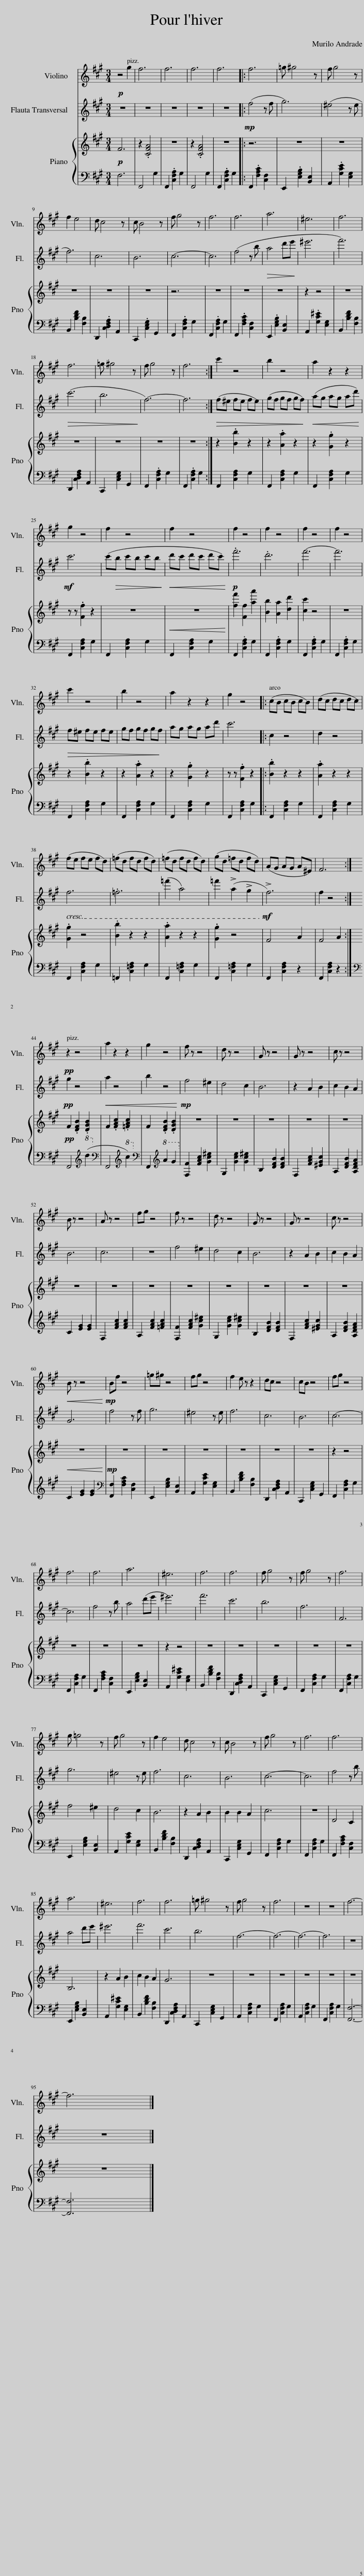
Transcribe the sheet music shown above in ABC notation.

X:1
%%score 1 2 { 3 | 4 }
L:1/8
M:3/4
I:linebreak $
K:A
V:1 treble
V:2 treble
V:3 treble
V:4 bass
V:1
!p! z4 g2 | f6 | f6 | f6 | f6 |: %5
 f6 | =g ^g4 z | f g4 z |$ f2 e4 | d c4 z | %10
 c B4 z | f g4 z | f6 | f6 | a6 | %15
 ^e6 | f6 |$ f6 | =g ^g4 z | f g4 z | %20
 f6 :| c'2 z4 | b2 z4 | a2 z2 z2 |$ g2 z4 | %25
 f2 z4 | f2 z4 | f2 z4 | f2 z4 | f2 z4 | %30
 f2 z4 |$ c'2 z4 | b2 z4 | a2 z2 z2 | g2 z4 |: %35
 (cB cB cB) | (dc dc dc) |$ (fe fe fd) | (=fd fd fd) | (=fd fd fd) | %40
 (gd =fd fd) | (AG) AG A^E | F6 :|$!pp! z2 z4 | a2 z2 z2 | %45
 g2 z4 | f z z4 | d z z4 | G z z4 | G z z4 | %50
 c z z4 |$ B z z4 | A z z4 | fg z4 | f z z4 | %55
 d z z4 | G z z4 | G z z4 | c z z4 |$!<(! B z z4!<)! | %60
!mp! Bf z4 | =g^g z4 | fg z4 | f2 e z z2 | dc z4 | %65
 cB z4 | fg z4 |$ f6 | f6 | a6 | %70
 ^e6 | f6 | f6 | f g4 z | f g4 z | %75
 f6 |$ g =g4 z | f g4 z | f2 e4 | d c4 z | %80
 c B4 z | f g4 z | f6 | f6 |$ a6 | %85
 ^e6 | f6 | f6 | =g ^g4 z | f g4 z | %90
 f6 | z6 | z6 | f6- |$ f6 |] %95
V:2
 z6 | z6 | z6 | z6 | z6 |: %5
!mp! (f4 z f | g6) | (^e4 z e |$ f6) | c6 | %10
 B6 | c6- | c6 | (f4 z b |!>(! a4 d'e'!>)! | %15
 ^e'6 | f'6) |$!>(! (c'6!>)! | b6 | f6-) | %20
 f6 :|!>(! (f^e fe fe)!>)! | (gf gf gf) |!<(! (ag ag ad')!<)! |$!mf! c'6 | %25
 (c'!>(!b c'b c'b!>)! |!<(! d'c' d'c' d'c')!<)! |!p! .f'6 | .d'6 | f'6- | %30
 f'6 |$!>(! f^e fe fe | gf gf gf!>)! | ag ag ad' | c'6 |: %35
 c2 z4 | d2 z4 |$ f6 | .=f6 | (=f'2 a4) | %40
 =f'2 (!>!a2 !>!g2 |!mf! !>!f6) | f2 z4 :|$!pp! g2 z4 |!<(! a2 z4 | %45
 b2 z4!<)! |!mp! f4 ^e2 | d4 c2 | B6 | z2 A2 B2 | %50
 c2 B2 A2 |$ B6 | c6 | z6 | f4 ^e2 | %55
 d4 c2 | B6 | z2 A2 B2 | c2 B2 A2 |$ G6 | %60
 f4 z f | g6 | ^e4 z e | f6 | c6 | %65
 B6 | c6- |$ c6 | f4 z b | a4 (d'e' | %70
 ^e'6) | f'6 | c'6 | b6 | f6 | %75
 F6 |$ g6 | ^e4 z e | f6 | c6 | %80
 B6 | c6- | c6 | f4 z b |$ a4 d'e' | %85
 ^e'6 | f'6 | c'6 | b6 | f6- | %90
 f6- | f6- | f6 | z6 |$ z6 |] %95
V:3
!p! F6 | z2 .[CFA]4 | z6 | z2 .[CFA]4 | z6 |: %5
 z6 | z6 | z6 |$ z6 | z6 | %10
 z6 | z6 | z6 | z6 | z6 | %15
 z2 z4 | z6 |$ z6 | z6 | z6 | %20
 z6 :| z2 .[Bb]2 z2 | z2 .[Aa]2 z2 | z2 .[Gg]2 z2 |$ z z .[Ff]2 z2 | %25
 z6 |!<(! z6!<)! | [ff']2 [Ff]2 [aa']2 | [Bb]2 [Aa]2 [dd']2 | [cc']2 z4 | %30
 z6 |$ z2 .[Bb]2 z2 | z2 .[Aa]2 z2 | z2 .[Gg]2 z2 | z z .[Ff]2 z2 |: %35
 .[Bb]2 z2 z2 | .[Aa]2 z2 z2 |$ .[Gg]2 z4 | .[Bb]2 z2 z2 | .[Aa]2 z2 z2 | %40
 .[Gg]2 z4 | F4 A2 | F4 A2 :|$!pp! F2 .[DFB]2 .[DGB]2 | F2 .[FAc]2 .[=FAc]2 | %45
 F2 .[DFB]2 .[DGB]2 | z6 | z6 | z6 | z6 | %50
 z6 |$ z6 | z6 | z6 | z6 | %55
 z6 | z6 | z6 | z6 |$!<(! z6!<)! | %60
!mp! z6 | z6 | z6 | z6 | z6 | %65
 z6 | z2 z4 |$ z6 | z6 | z6 | %70
 z2 z4 | z6 | z6 | z6 | z6 | %75
 z6 |$ f4 ^e2 | d4 c2 | B6 | z2 A2 B2 | %80
 B2 B2 A2 | c6 | z6 | D4 C2 |$ B,6 | %85
 z2 A2 B2 | c2 B2 A2 | G6 | z6 | z6 | %90
 z6 | z6 | z6 | z6 |$ z6 |] %95
V:4
 F,6 | F,,4 G,2 | F,,2 .[C,F,A,]2 G,2 | F,,4 G,2 | F,,2 .[C,F,A,]2 G,2 |: %5
 F,,2 .[F,A,C]2 [C,F,]2 | E,,2 .[E,G,B,]2 [B,,E,]2 | A,,2 .[G,CE]2 [E,G,]2 |$ B,,2 [B,DF]2 [F,B,]2 | D,,2 .[C,D,F,A,]2 A,,2 | %10
 C,,2 .[C,E,G,]2 G,,2 | F,,2 .[C,F,A,]2 G,2 | F,,2 .[C,F,A,]2 G,2 | F,,2 .[F,A,C]2 [C,F,]2 | E,,2 .[E,G,B,]2 [B,,E,]2 | %15
 A,,2 .[G,C^E]2 [E,G,]2 | B,,2 [B,DF]2 [F,B,]2 |$ D,,2 [C,D,F,A,]2 A,,2 | C,,2 [C,E,G,]2 G,,2 | F,,2 .[C,F,A,]2 G,2 | %20
 F,,2 .[C,F,A,]2 G,2 :| F,,2 [C,F,A,]2 G,2 | F,,2 [C,F,A,]2 G,2 | F,,2 [C,F,A,]2 G,2 |$ F,,2 [C,F,A,]2 G,2 | %25
 F,,2 [C,F,A,]2 G,2 | F,,2 [C,F,A,]2 G,2 | F,,2 .[C,F,A,]2 G,2 | F,,2 .[C,F,A,]2 G,2 | F,,2 .[C,F,A,]2 G,2 | %30
 F,,2 .[C,F,A,]2 G,2 |$ F,,2 [C,F,A,]2 G,2 | F,,2 [C,F,A,]2 G,2 | F,,2 [C,F,A,]2 G,2 | F,,2 [C,F,A,]2 G,2 |: %35
 F,,2 [C,F,A,]2 G,2 | F,,2 [C,F,A,]2 G,2 |$ F,,2 [C,F,A,]2 G,2 | =F,,2 [C,=F,A,]2 G,2 | F,,2 [C,=F,A,]2 G,2 | %40
 F,,2 [C,=F,A,]2 G,2 | F,,2 [C,F,A,]2 z2 | F,,2 [C,F,A,]2 z2 :|$[K:bass] F,,4[K:treble]!8va(! (d'2!8va)! |[K:bass] F,,4[K:treble]!8va(! c'2)!8va)! | %45
[K:bass] F,,2[K:treble]!8va(! a2 g2!8va)! | [F,F]2 [FAc]2 [Gc^e]2 | G,2 [Gce]2 [Gc^e]2 | B,2 [DFB]2 [DFB]2 | F,2 [FAc]2 [^EGc]2 | %50
 A,2 [DFB]2 [A,DFA]2 |$ C2 [EG]2 [EG]2 | F,2 [FAc]2 [FAc]2 | A,2 [FAc]2 [=FAc]2 | [F,F]2 [FAc]2 [Gc^e]2 | %55
 G,2 [Gce]2 [Gc^e]2 | B,2 [DFB]2 [DFB]2 | F,2 [FAc]2 [^EGc]2 | A,2 [DFB]2 [A,DFA]2 |$ C2 [EG]2 [EG]2 | %60
[K:bass] [F,,F,]2 [F,A,C]2 [C,F,]2 | E,,2 [E,G,B,]2 [B,,E,]2 | A,,2 [G,CE]2 [E,G,]2 | B,,2 [B,DF]2 [F,B,]2 | D,,2 [C,D,F,A,]2 A,,2 | %65
 C,,2 [C,E,G,]2 G,,2 | F,,2 [C,F,A,]2 G,2 |$ F,,2 [C,F,A,]2 G,2 | F,,2 [F,A,C]2 [C,F,]2 | E,,2 [E,G,B,]2 [B,,E,]2 | %70
 A,,2 [G,C^E]2 [E,G,]2 | B,,2 [B,DF]2 [F,B,]2 | D,,2 [C,D,F,A,]2 A,,2 | C,,2 [C,E,G,]2 G,,2 | F,,2 [C,F,A,]2 G,2 | %75
 F,,2 [C,F,A,]2 G,2 |$ E,,2 [E,G,B,]2 [B,,E,]2 | A,,2 [G,CE]2 [E,G,]2 | B,,2 [B,DF]2 [F,B,]2 | D,,2 [C,D,F,A,]2 A,,2 | %80
 C,,2 [C,E,G,]2 G,,2 | F,,2 [C,F,A,]2 G,2 | F,,2 [C,F,A,]2 G,2 | F,,2 [F,A,C]2 [C,F,]2 |$ E,,2 [E,G,B,]2 [B,,E,]2 | %85
 A,,2 [G,C^E]2 [E,G,]2 | B,,2 [B,DF]2 [F,B,]2 | D,,2 [C,D,F,A,]2 A,,2 | C,,2 [C,E,G,]2 G,,2 | A,,2 [C,F,A,]2 G,2 | %90
 F,,2 [C,F,A,]2 G,2 | A,,2 [C,F,A,]2 G,2 | F,,2 [C,F,A,]2 G,2 | [F,,F,]6- |$ [F,,F,]6 |] %95
